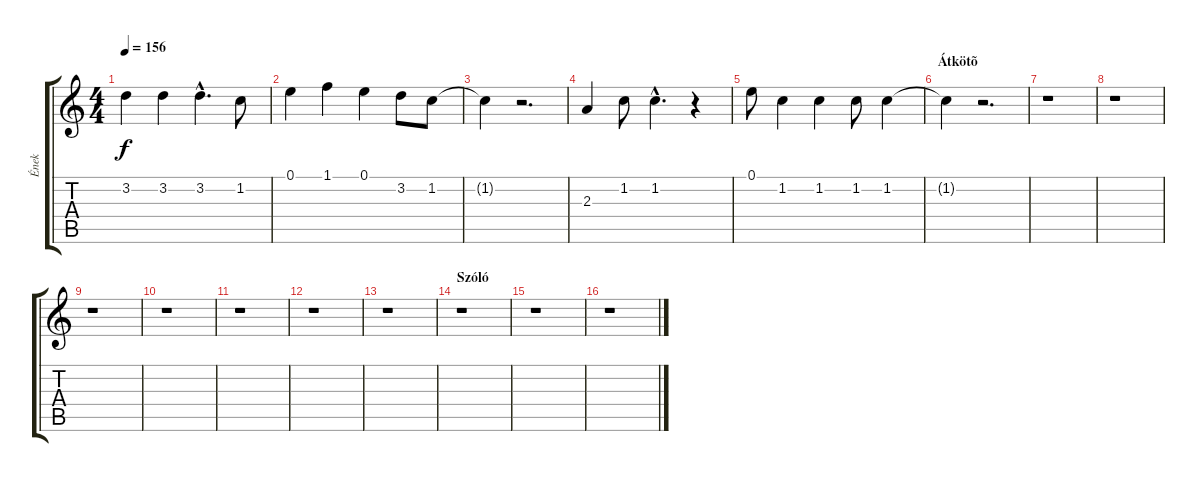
\track ("Ének" "Ének") {instrument acousticguitarnylon}
\staff {score tabs}
\tuning (E4 B3 G3 D3 A2 E2) {hide}
\ts (4 4)
\tempo 156
\clef g2
\ks c
3.2{t}.4{dy f} 3.2.4 3.2{hac}.4{d} 1.2.8 |
0.1.4 1.1.4 0.1.4 3.2.8 1.2.8 |
1.2{t}.4 r.2{d} |
2.3.4 1.2.8 1.2{hac}.4{d} r.4 |
0.1.8 1.2.4 1.2.4 1.2.8 1.2.4 |
\section ("" "Átkötõ")
1.2{t}.4 r.2{d} |
r.1 |
r.1 |
r.1 |
r.1 |
r.1 |
r.1 |
r.1 |
\section ("" "Szóló")
r.1 |
r.1 |
r.1
